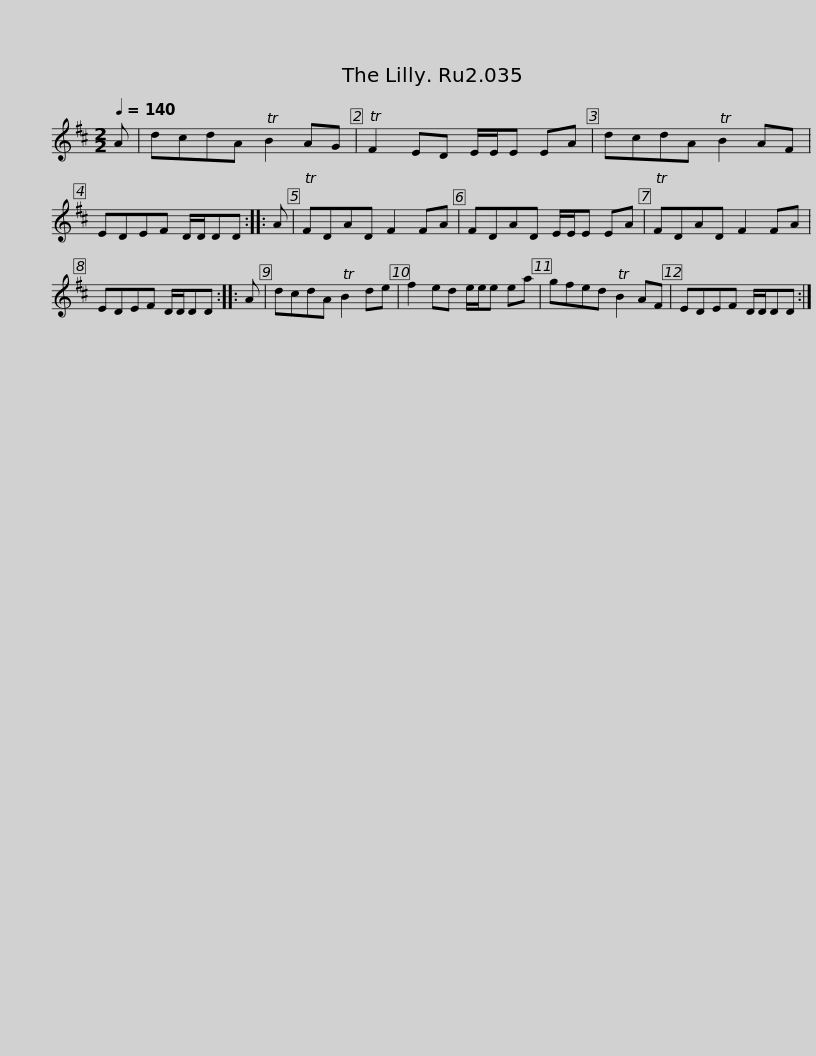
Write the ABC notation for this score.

X:1
L:1/8
Q:1/4=140
M:2/2
I:linebreak $
K:D
V:1 treble
V:1
 A | dcdA TB2 AG | TF2 ED E/E/E EA | dcdA TB2 AF | EDEF D/D/DD :: %5
 A | TFDAD F2 FA |$ FDAD E/E/E EA | TFDAD F2 FA | EDEF D/D/DD :: %10
 A | dcdA TB2 de | f2 ed e/e/e ea |$ gfed TB2 AF | EDEF D/D/DD :| %15
